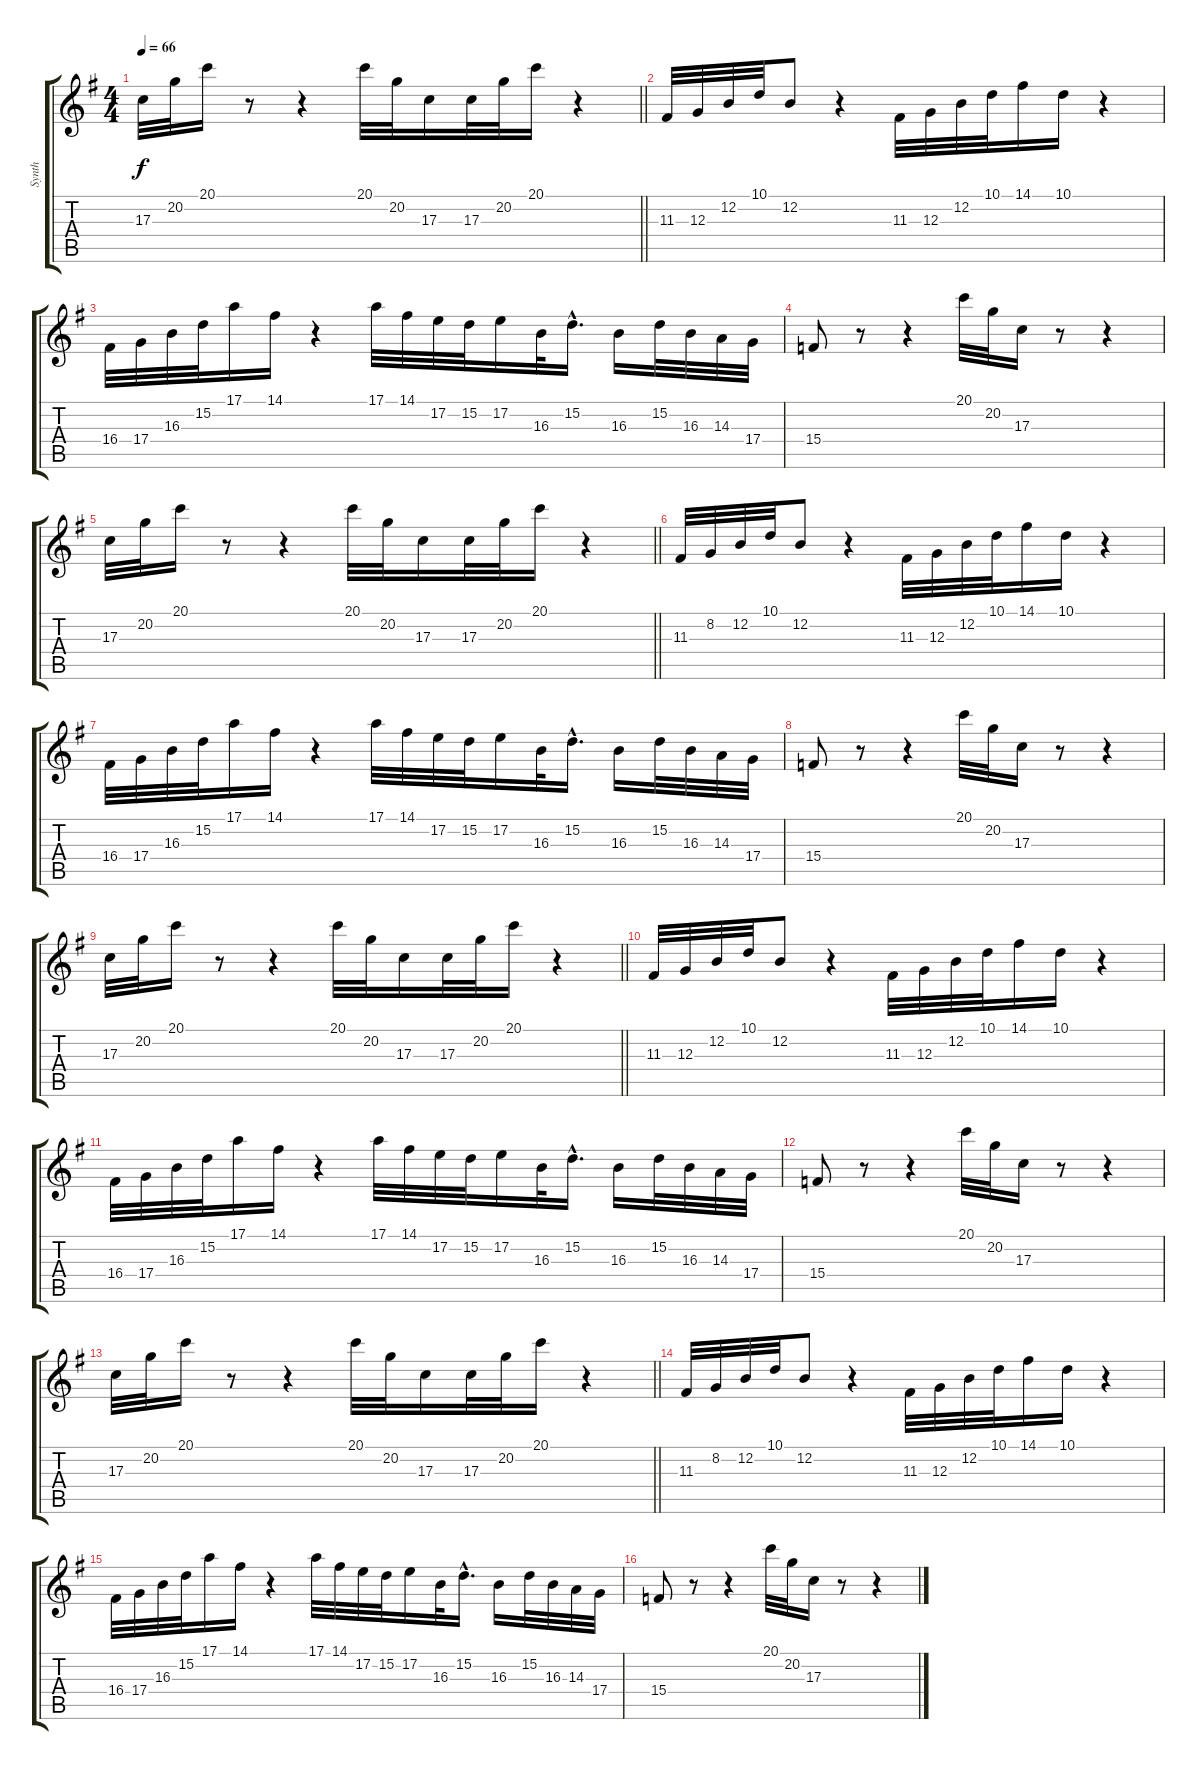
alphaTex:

\track ("Synth" "Synth") {instrument lead4chiff}
\staff {score tabs}
\tuning (E4 B3 G3 D3 A2 E2) {hide}
\ts (4 4)
\tempo 66
\clef g2
\barLineRight lightlight
\ks g
17.3.32{dy f} 20.2.32 20.1.16 r.8 r.4 20.1.32 20.2.32 17.3.16 17.3.32 20.2.32 20.1.16 r.4 |
11.3.32 12.3.32 12.2.32 10.1.32 12.2.8 r.4 11.3.32 12.3.32 12.2.32 10.1.32 14.1.16 10.1.16 r.4 |
16.4.32 17.4.32 16.3.32 15.2.32 17.1.16 14.1.16 r.4 17.1.32 14.1.32 17.2.32 15.2.32 17.2.16 16.3.32 15.2{hac}.16{d} 16.3.16 15.2.32 16.3.32 14.3.32 17.4.32 |
15.4.8 r.8 r.4 20.1.32 20.2.32 17.3.16 r.8 r.4 |
\barLineRight lightlight
17.3.32 20.2.32 20.1.16 r.8 r.4 20.1.32 20.2.32 17.3.16 17.3.32 20.2.32 20.1.16 r.4 |
11.3.32 8.2.32 12.2.32 10.1.32 12.2.8 r.4 11.3.32 12.3.32 12.2.32 10.1.32 14.1.16 10.1.16 r.4 |
16.4.32 17.4.32 16.3.32 15.2.32 17.1.16 14.1.16 r.4 17.1.32 14.1.32 17.2.32 15.2.32 17.2.16 16.3.32 15.2{hac}.16{d} 16.3.16 15.2.32 16.3.32 14.3.32 17.4.32 |
15.4.8 r.8 r.4 20.1.32 20.2.32 17.3.16 r.8 r.4 |
\barLineRight lightlight
17.3.32 20.2.32 20.1.16 r.8 r.4 20.1.32 20.2.32 17.3.16 17.3.32 20.2.32 20.1.16 r.4 |
11.3.32 12.3.32 12.2.32 10.1.32 12.2.8 r.4 11.3.32 12.3.32 12.2.32 10.1.32 14.1.16 10.1.16 r.4 |
16.4.32 17.4.32 16.3.32 15.2.32 17.1.16 14.1.16 r.4 17.1.32 14.1.32 17.2.32 15.2.32 17.2.16 16.3.32 15.2{hac}.16{d} 16.3.16 15.2.32 16.3.32 14.3.32 17.4.32 |
15.4.8 r.8 r.4 20.1.32 20.2.32 17.3.16 r.8 r.4 |
\barLineRight lightlight
17.3.32 20.2.32 20.1.16 r.8 r.4 20.1.32 20.2.32 17.3.16 17.3.32 20.2.32 20.1.16 r.4 |
11.3.32 8.2.32 12.2.32 10.1.32 12.2.8 r.4 11.3.32 12.3.32 12.2.32 10.1.32 14.1.16 10.1.16 r.4 |
16.4.32{volume 7} 17.4.32 16.3.32 15.2.32 17.1.16 14.1.16 r.4 17.1.32 14.1.32 17.2.32 15.2.32 17.2.16 16.3.32 15.2{hac}.16{d} 16.3.16 15.2.32 16.3.32 14.3.32 17.4.32 |
15.4.8 r.8 r.4 20.1.32 20.2.32 17.3.16 r.8 r.4
